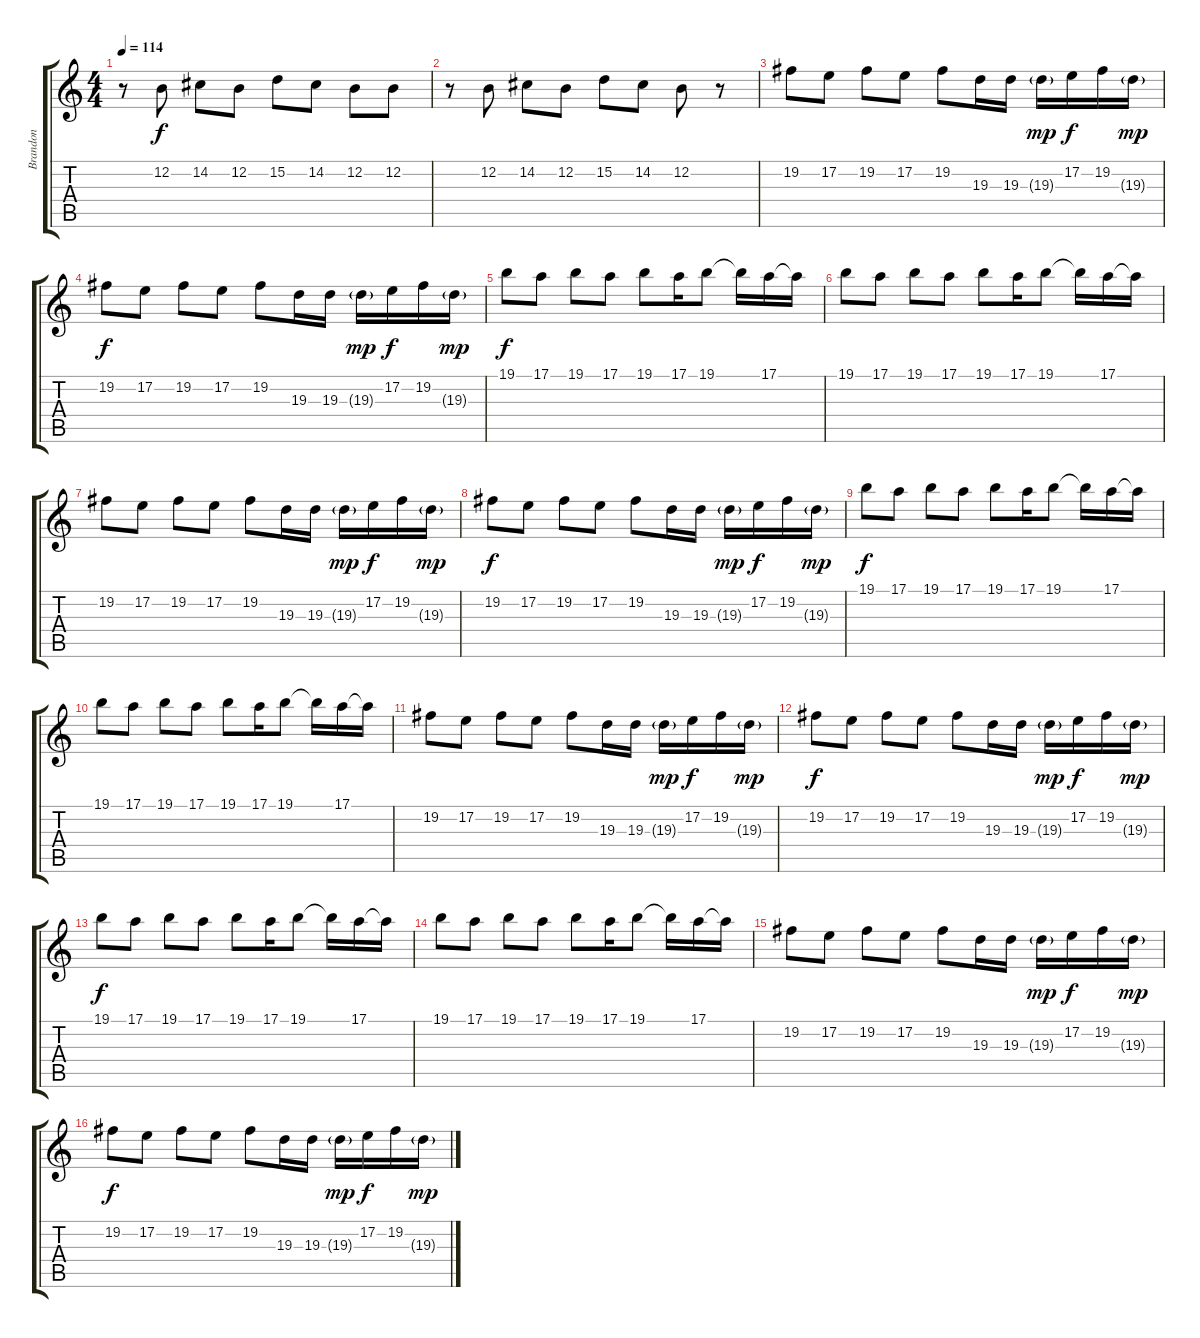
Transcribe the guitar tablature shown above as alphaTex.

\track ("Brandon" "Brandon") {instrument acousticgrandpiano}
\staff {score tabs}
\tuning (E4 B3 G3 D3 A2 E2) {hide}
\ts (4 4)
\tempo 114
\clef g2
\ks c
r.8{dy f} 12.2.8 14.2.8 12.2.8 15.2.8 14.2.8 12.2.8 12.2.8 |
r.8 12.2.8 14.2.8 12.2.8 15.2.8 14.2.8 12.2.8 r.8 |
19.2.8{instrument pad1newage} 17.2.8 19.2.8 17.2.8 19.2.8 19.3.16 19.3.16 19.3{g}.16{dy mp} 17.2.16{dy f} 19.2.16 19.3{g}.16{dy mp} |
19.2.8{dy f} 17.2.8 19.2.8 17.2.8 19.2.8 19.3.16 19.3.16 19.3{g}.16{dy mp} 17.2.16{dy f} 19.2.16 19.3{g}.16{dy mp} |
19.1.8{dy f} 17.1.8 19.1.8 17.1.8 19.1.8 17.1.16 19.1.8 19.1{t}.16 17.1.16 17.1{t}.16 |
19.1.8 17.1.8 19.1.8 17.1.8 19.1.8 17.1.16 19.1.8 19.1{t}.16 17.1.16 17.1{t}.16 |
19.2.8 17.2.8 19.2.8 17.2.8 19.2.8 19.3.16 19.3.16 19.3{g}.16{dy mp} 17.2.16{dy f} 19.2.16 19.3{g}.16{dy mp} |
19.2.8{dy f} 17.2.8 19.2.8 17.2.8 19.2.8 19.3.16 19.3.16 19.3{g}.16{dy mp} 17.2.16{dy f} 19.2.16 19.3{g}.16{dy mp} |
19.1.8{dy f} 17.1.8 19.1.8 17.1.8 19.1.8 17.1.16 19.1.8 19.1{t}.16 17.1.16 17.1{t}.16 |
19.1.8 17.1.8 19.1.8 17.1.8 19.1.8 17.1.16 19.1.8 19.1{t}.16 17.1.16 17.1{t}.16 |
19.2.8 17.2.8 19.2.8 17.2.8 19.2.8 19.3.16 19.3.16 19.3{g}.16{dy mp} 17.2.16{dy f} 19.2.16 19.3{g}.16{dy mp} |
19.2.8{dy f} 17.2.8 19.2.8 17.2.8 19.2.8 19.3.16 19.3.16 19.3{g}.16{dy mp} 17.2.16{dy f} 19.2.16 19.3{g}.16{dy mp} |
19.1.8{dy f} 17.1.8 19.1.8 17.1.8 19.1.8 17.1.16 19.1.8 19.1{t}.16 17.1.16 17.1{t}.16 |
19.1.8 17.1.8 19.1.8 17.1.8 19.1.8 17.1.16 19.1.8 19.1{t}.16 17.1.16 17.1{t}.16 |
19.2.8 17.2.8 19.2.8 17.2.8 19.2.8 19.3.16 19.3.16 19.3{g}.16{dy mp} 17.2.16{dy f} 19.2.16 19.3{g}.16{dy mp} |
19.2.8{dy f} 17.2.8 19.2.8 17.2.8 19.2.8 19.3.16 19.3.16 19.3{g}.16{dy mp} 17.2.16{dy f} 19.2.16 19.3{g}.16{dy mp}
